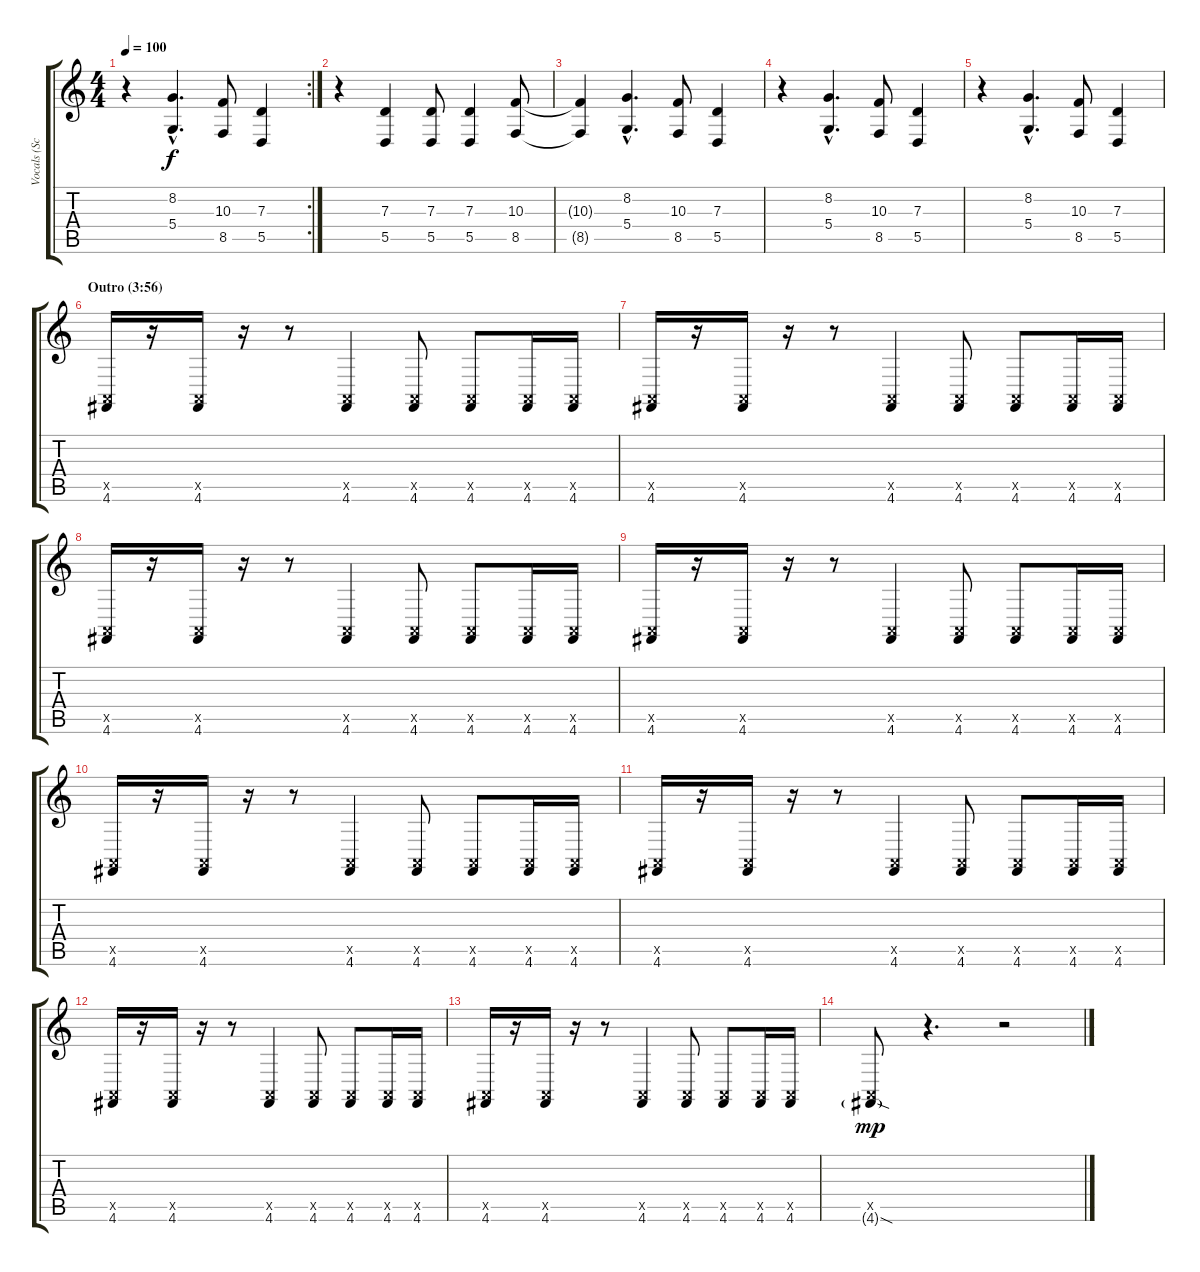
\track ("Vocals (Scott)" "Vocals (Sc") {instrument cello}
\staff {score tabs}
\tuning (E4 B3 G3 D3 A2 D2) {hide}
\rc 2
\ts (4 4)
\tempo 100
\clef g2
\ks c
r.4{dy f} (8.2{hac} 5.4{hac}).4{d} (10.3 8.5).8 (7.3 5.5).4 |
r.4{instrument cello} (7.3 5.5).4 (7.3 5.5).8 (7.3 5.5).4 (10.3 8.5).8 |
(10.3{t} 8.5{t}).4 (8.2{hac} 5.4{hac}).4{d} (10.3 8.5).8 (7.3 5.5).4 |
r.4 (8.2{hac} 5.4{hac}).4{d} (10.3 8.5).8 (7.3 5.5).4 |
r.4 (8.2{hac} 5.4{hac}).4{d} (10.3 8.5).8 (7.3 5.5).4 |
\section ("" "Outro (3:56)")
(0.5{x} 4.6).16 r.16 (0.5{x} 4.6).16 r.16 r.8 (0.5{x} 4.6).4 (0.5{x} 4.6).8 (0.5{x} 4.6).8 (0.5{x} 4.6).16 (0.5{x} 4.6).16 |
(0.5{x} 4.6).16 r.16 (0.5{x} 4.6).16 r.16 r.8 (0.5{x} 4.6).4 (0.5{x} 4.6).8 (0.5{x} 4.6).8 (0.5{x} 4.6).16 (0.5{x} 4.6).16 |
(0.5{x} 4.6).16 r.16 (0.5{x} 4.6).16 r.16 r.8 (0.5{x} 4.6).4 (0.5{x} 4.6).8 (0.5{x} 4.6).8 (0.5{x} 4.6).16 (0.5{x} 4.6).16 |
(0.5{x} 4.6).16 r.16 (0.5{x} 4.6).16 r.16 r.8 (0.5{x} 4.6).4 (0.5{x} 4.6).8 (0.5{x} 4.6).8 (0.5{x} 4.6).16 (0.5{x} 4.6).16 |
(0.5{x} 4.6).16 r.16 (0.5{x} 4.6).16 r.16 r.8 (0.5{x} 4.6).4 (0.5{x} 4.6).8 (0.5{x} 4.6).8 (0.5{x} 4.6).16 (0.5{x} 4.6).16 |
(0.5{x} 4.6).16 r.16 (0.5{x} 4.6).16 r.16 r.8 (0.5{x} 4.6).4 (0.5{x} 4.6).8 (0.5{x} 4.6).8 (0.5{x} 4.6).16 (0.5{x} 4.6).16 |
(0.5{x} 4.6).16 r.16 (0.5{x} 4.6).16 r.16 r.8 (0.5{x} 4.6).4 (0.5{x} 4.6).8 (0.5{x} 4.6).8 (0.5{x} 4.6).16 (0.5{x} 4.6).16 |
(0.5{x} 4.6).16 r.16 (0.5{x} 4.6).16 r.16 r.8 (0.5{x} 4.6).4 (0.5{x} 4.6).8 (0.5{x} 4.6).8 (0.5{x} 4.6).16 (0.5{x} 4.6).16 |
(0.5{x} 4.6{sod g}).8{dy mp} r.4{d} r.2
